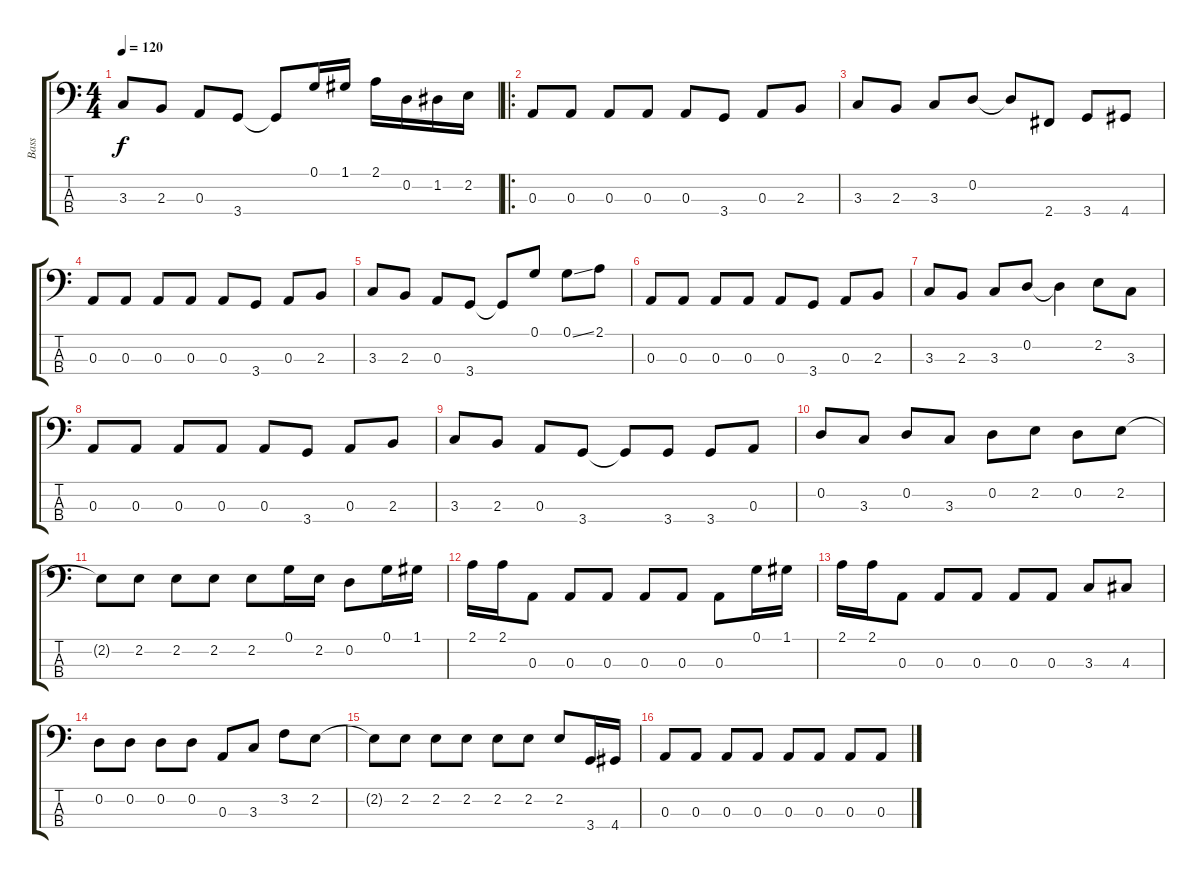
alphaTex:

\track ("Bass" "Bass") {instrument electricbassfinger}
\staff {score tabs}
\tuning (G2 D2 A1 E1) {hide}
\ts (4 4)
\tempo 120
\clef f4
\ks c
3.3.8{dy f} 2.3.8 0.3.8 3.4.8 3.4{t}.8 0.1.16 1.1.16 2.1.16 0.2.16 1.2.16 2.2.16 |
\ro
0.3.8 0.3.8 0.3.8 0.3.8 0.3.8 3.4.8 0.3.8 2.3.8 |
3.3.8 2.3.8 3.3.8 0.2.8 0.2{t}.8 2.4.8 3.4.8 4.4.8 |
0.3.8 0.3.8 0.3.8 0.3.8 0.3.8 3.4.8 0.3.8 2.3.8 |
3.3.8 2.3.8 0.3.8 3.4.8 3.4{t}.8 0.1.8 0.1{ss}.8 2.1.8 |
0.3.8 0.3.8 0.3.8 0.3.8 0.3.8 3.4.8 0.3.8 2.3.8 |
3.3.8 2.3.8 3.3.8 0.2.8 0.2{t}.4 2.2.8 3.3.8 |
0.3.8 0.3.8 0.3.8 0.3.8 0.3.8 3.4.8 0.3.8 2.3.8 |
3.3.8 2.3.8 0.3.8 3.4.8 3.4{t}.8 3.4.8 3.4.8 0.3.8 |
0.2.8 3.3.8 0.2.8 3.3.8 0.2.8 2.2.8 0.2.8 2.2.8 |
2.2{t}.8 2.2.8 2.2.8 2.2.8 2.2.8 0.1.16 2.2.16 0.2.8 0.1.16 1.1.16 |
2.1.16 2.1.16 0.3.8 0.3.8 0.3.8 0.3.8 0.3.8 0.3.8 0.1.16 1.1.16 |
2.1.16 2.1.16 0.3.8 0.3.8 0.3.8 0.3.8 0.3.8 3.3.8 4.3.8 |
0.2.8 0.2.8 0.2.8 0.2.8 0.3.8 3.3.8 3.2.8 2.2.8 |
2.2{t}.8 2.2.8 2.2.8 2.2.8 2.2.8 2.2.8 2.2.8 3.4.16 4.4.16 |
0.3.8 0.3.8 0.3.8 0.3.8 0.3.8 0.3.8 0.3.8 0.3.8
